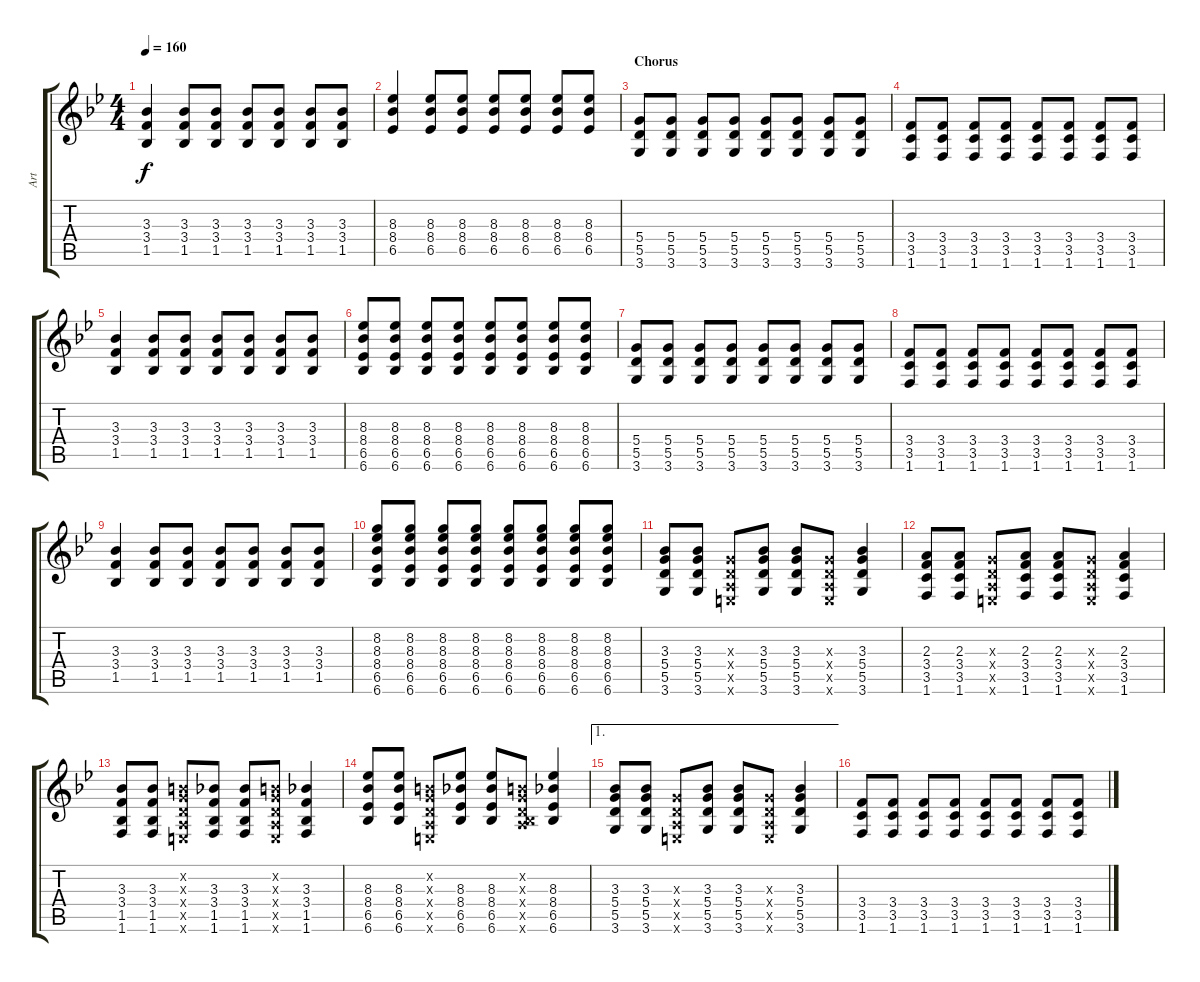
\track ("Art" "Art") {instrument overdrivenguitar}
\staff {score tabs}
\tuning (E4 B3 G3 D3 A2 E2) {hide}
\ts (4 4)
\tempo 160
\clef g2
\ks bb
(3.3 3.4 1.5).4{dy f} (3.3 3.4 1.5).8 (3.3 3.4 1.5).8 (3.3 3.4 1.5).8 (3.3 3.4 1.5).8 (3.3 3.4 1.5).8 (3.3 3.4 1.5).8 |
(8.3 8.4 6.5).4 (8.3 8.4 6.5).8 (8.3 8.4 6.5).8 (8.3 8.4 6.5).8 (8.3 8.4 6.5).8 (8.3 8.4 6.5).8 (8.3 8.4 6.5).8 |
\section ("" "Chorus")
(5.4 5.5 3.6).8 (5.4 5.5 3.6).8 (5.4 5.5 3.6).8 (5.4 5.5 3.6).8 (5.4 5.5 3.6).8 (5.4 5.5 3.6).8 (5.4 5.5 3.6).8 (5.4 5.5 3.6).8 |
(3.4 3.5 1.6).8 (3.4 3.5 1.6).8 (3.4 3.5 1.6).8 (3.4 3.5 1.6).8 (3.4 3.5 1.6).8 (3.4 3.5 1.6).8 (3.4 3.5 1.6).8 (3.4 3.5 1.6).8 |
(3.3 3.4 1.5).4 (3.3 3.4 1.5).8 (3.3 3.4 1.5).8 (3.3 3.4 1.5).8 (3.3 3.4 1.5).8 (3.3 3.4 1.5).8 (3.3 3.4 1.5).8 |
(8.3 8.4 6.5 6.6).8 (8.3 8.4 6.5 6.6).8 (8.3 8.4 6.5 6.6).8 (8.3 8.4 6.5 6.6).8 (8.3 8.4 6.5 6.6).8 (8.3 8.4 6.5 6.6).8 (8.3 8.4 6.5 6.6).8 (8.3 8.4 6.5 6.6).8 |
(5.4 5.5 3.6).8 (5.4 5.5 3.6).8 (5.4 5.5 3.6).8 (5.4 5.5 3.6).8 (5.4 5.5 3.6).8 (5.4 5.5 3.6).8 (5.4 5.5 3.6).8 (5.4 5.5 3.6).8 |
(3.4 3.5 1.6).8 (3.4 3.5 1.6).8 (3.4 3.5 1.6).8 (3.4 3.5 1.6).8 (3.4 3.5 1.6).8 (3.4 3.5 1.6).8 (3.4 3.5 1.6).8 (3.4 3.5 1.6).8 |
(3.3 3.4 1.5).4 (3.3 3.4 1.5).8 (3.3 3.4 1.5).8 (3.3 3.4 1.5).8 (3.3 3.4 1.5).8 (3.3 3.4 1.5).8 (3.3 3.4 1.5).8 |
(8.2 8.3 8.4 6.5 6.6).8 (8.2 8.3 8.4 6.5 6.6).8 (8.2 8.3 8.4 6.5 6.6).8 (8.2 8.3 8.4 6.5 6.6).8 (8.2 8.3 8.4 6.5 6.6).8 (8.2 8.3 8.4 6.5 6.6).8 (8.2 8.3 8.4 6.5 6.6).8 (8.2 8.3 8.4 6.5 6.6).8 |
(3.3 5.4 5.5 3.6).8 (3.3 5.4 5.5 3.6).8 (0.3{x} 0.4{x} 0.5{x} 0.6{x}).8 (3.3 5.4 5.5 3.6).8 (3.3 5.4 5.5 3.6).8 (0.3{x} 0.4{x} 0.5{x} 0.6{x}).8 (3.3 5.4 5.5 3.6).4 |
(2.3 3.4 3.5 1.6).8 (2.3 3.4 3.5 1.6).8 (0.3{x} 0.4{x} 0.5{x} 0.6{x}).8 (2.3 3.4 3.5 1.6).8 (2.3 3.4 3.5 1.6).8 (0.3{x} 0.4{x} 0.5{x} 0.6{x}).8 (2.3 3.4 3.5 1.6).4 |
(3.3 3.4 1.5 1.6).8 (3.3 3.4 1.5 1.6).8 (0.2{x} 0.3{x} 0.4{x} 0.5{x} 0.6{x}).8 (3.3 3.4 1.5 1.6).8 (3.3 3.4 1.5 1.6).8 (0.2{x} 0.3{x} 0.4{x} 0.5{x} 0.6{x}).8 (3.3 3.4 1.5 1.6).4 |
(8.3 8.4 6.5 6.6).8 (8.3 8.4 6.5 6.6).8 (0.2{x} 0.3{x} 0.4{x} 0.5{x} 0.6{x}).8 (8.3 8.4 6.5 6.6).8 (8.3 8.4 6.5 6.6).8 (0.2{x} 0.3{x} 0.4{x} 0.5{x} 6.6{x}).8 (8.3 8.4 6.5 6.6).4 |
\ae 1
(3.3 5.4 5.5 3.6).8 (3.3 5.4 5.5 3.6).8 (0.3{x} 0.4{x} 0.5{x} 0.6{x}).8 (3.3 5.4 5.5 3.6).8 (3.3 5.4 5.5 3.6).8 (0.3{x} 0.4{x} 0.5{x} 0.6{x}).8 (3.3 5.4 5.5 3.6).4{volume 4} |
(3.4 3.5 1.6).8{volume 13} (3.4 3.5 1.6).8 (3.4 3.5 1.6).8 (3.4 3.5 1.6).8 (3.4 3.5 1.6).8 (3.4 3.5 1.6).8 (3.4 3.5 1.6).8 (3.4 3.5 1.6).8
